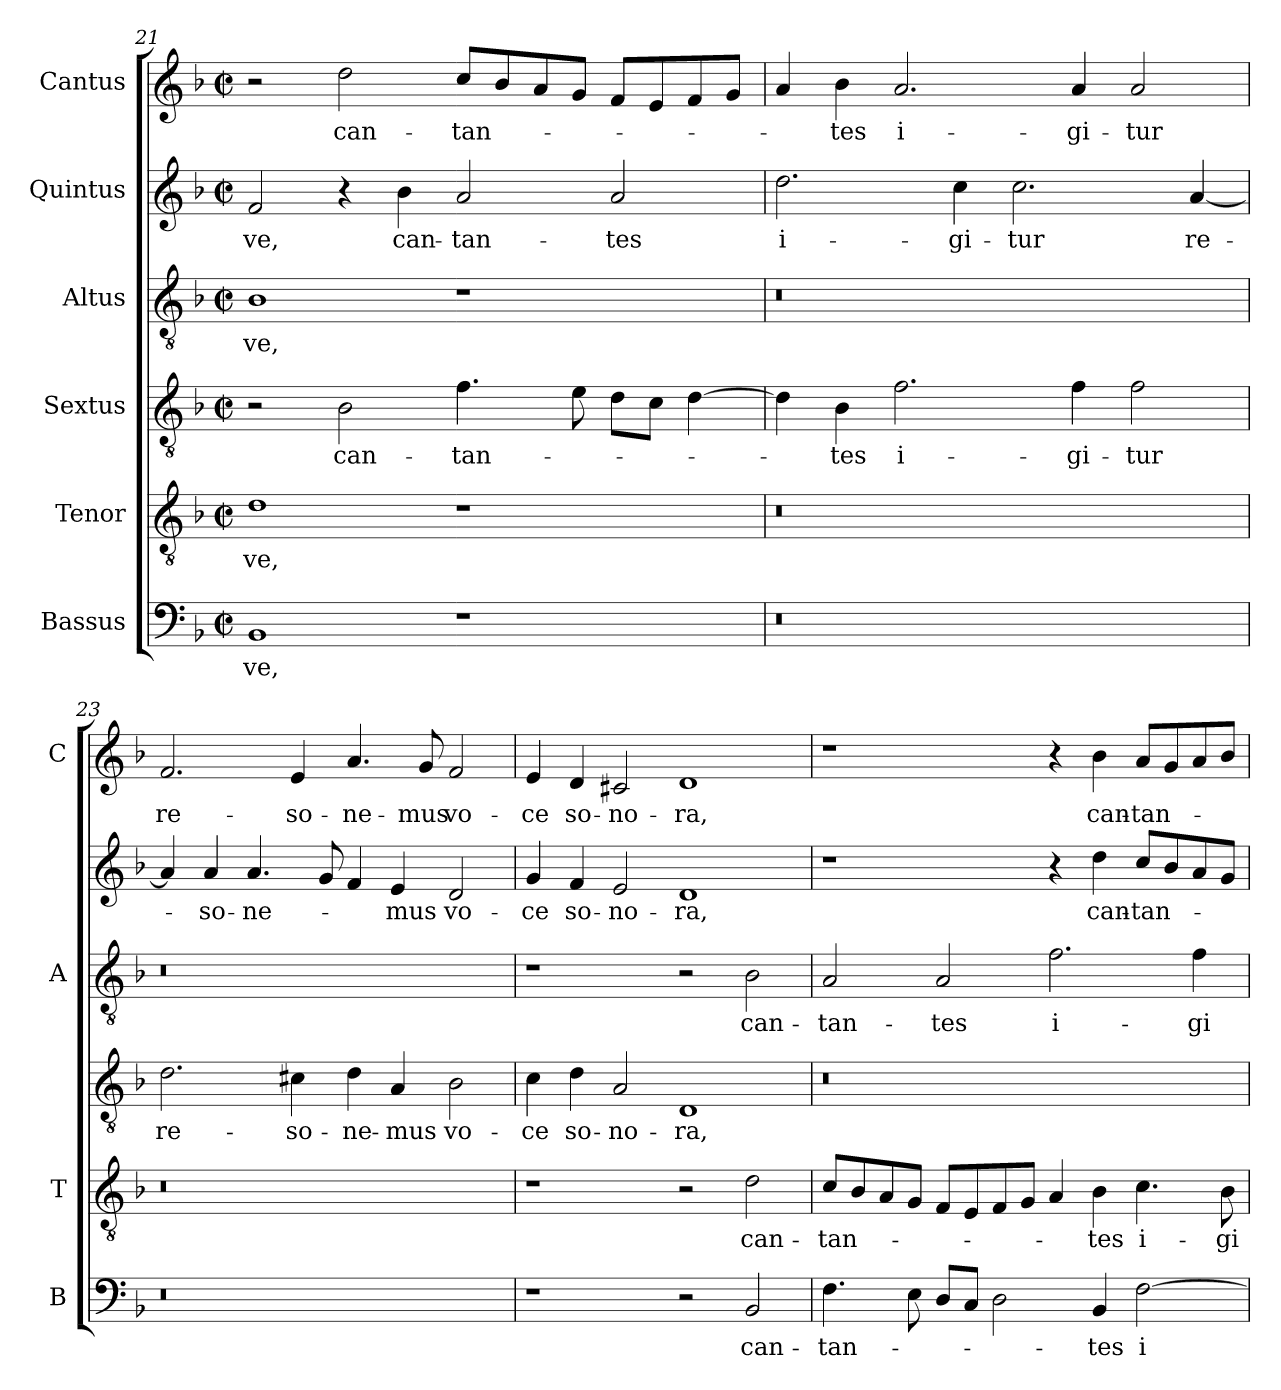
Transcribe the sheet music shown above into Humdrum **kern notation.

**kern	**text	**kern	**text	**kern	**text	**kern	**text	**kern	**text	**kern	**text
*part6	*part6	*part5	*part5	*part4	*part4	*part3	*part3	*part2	*part2	*part1	*part1
*staff6	*staff6	*staff5	*staff5	*staff4	*staff4	*staff3	*staff3	*staff2	*staff2	*staff1	*staff1
*I"Bassus	*	*I"Tenor	*	*I"Sextus	*	*I"Altus	*	*I"Quintus	*	*I"Cantus	*
*I'B	*	*I'T	*	*	*	*I'A	*	*	*	*I'C	*
*clefF4	*	*clefGv2	*	*clefGv2	*	*clefGv2	*	*clefG2	*	*clefG2	*
*k[b-]	*	*k[b-]	*	*k[b-]	*	*k[b-]	*	*k[b-]	*	*k[b-]	*
*F:	*	*F:	*	*F:	*	*F:	*	*F:	*	*F:	*
*M2/2	*	*M2/2	*	*M2/2	*	*M2/2	*	*M2/2	*	*M2/2	*
*met(c|)	*	*met(c|)	*	*met(c|)	*	*met(c|)	*	*met(c|)	*	*met(c|)	*
=21	=21	=21	=21	=21	=21	=21	=21	=21	=21	=21	=21
1BB-	-ve,	1d	-ve,	2r	.	1B-	-ve,	2f/	-ve,	2r	.
.	.	.	.	2B-\	can-	.	.	4r	.	2dd\	can-
.	.	.	.	.	.	.	.	4b-\	can-	.	.
1r	.	1r	.	4.f\	-tan-	1r	.	2a/	-tan-	8cc/L	-tan-
.	.	.	.	.	.	.	.	.	.	8b-/	.
.	.	.	.	.	.	.	.	.	.	8a/	.
.	.	.	.	8e\	.	.	.	.	.	8g/J	.
.	.	.	.	8d\L	.	.	.	2a/	-tes	8f/L	.
.	.	.	.	8c\J	.	.	.	.	.	8e/	.
.	.	.	.	[4d\	.	.	.	.	.	8f/	.
.	.	.	.	.	.	.	.	.	.	8g/J	.
!!LO:LB:g=z
=22	=22	=22	=22	=22	=22	=22	=22	=22	=22	=22	=22
0r	.	0r	.	4d\]	.	0r	.	2.dd\	i-	4a/	.
.	.	.	.	4B-\	-tes	.	.	.	.	4b-\	-tes
.	.	.	.	2.f\	i-	.	.	.	.	2.a/	i-
.	.	.	.	.	.	.	.	4cc\	-gi-	.	.
.	.	.	.	.	.	.	.	2.cc\	-tur	.	.
.	.	.	.	4f\	-gi-	.	.	.	.	4a/	-gi-
.	.	.	.	2f\	-tur	.	.	.	.	2a/	-tur
.	.	.	.	.	.	.	.	[4a/	re-	.	.
=23	=23	=23	=23	=23	=23	=23	=23	=23	=23	=23	=23
0r	.	0r	.	2.d\	re-	0r	.	4a/]	.	2.f/	re-
.	.	.	.	.	.	.	.	4a/	-so-	.	.
.	.	.	.	.	.	.	.	4.a/	-ne-	.	.
.	.	.	.	4c#X\	-so-	.	.	.	.	4e/	-so-
.	.	.	.	.	.	.	.	8g/	.	.	.
.	.	.	.	4d\	-ne-	.	.	4f/	.	4.a/	-ne-
.	.	.	.	4A/	-mus	.	.	4e/	-mus	.	.
.	.	.	.	.	.	.	.	.	.	8g/	-mus
.	.	.	.	2B-\	vo-	.	.	2d/	vo-	2f/	vo-
=24	=24	=24	=24	=24	=24	=24	=24	=24	=24	=24	=24
1r	.	1r	.	4c\	-ce	1r	.	4g/	-ce	4e/	-ce
.	.	.	.	4d\	so-	.	.	4f/	so-	4d/	so-
.	.	.	.	2A/	-no-	.	.	2e/	-no-	2c#X/	-no-
2r	.	2r	.	1D	-ra,	2r	.	1d	-ra,	1d	-ra,
2BB-/	can-	2d\	can-	.	.	2B-\	can-	.	.	.	.
!!LO:PB:g=z
=25	=25	=25	=25	=25	=25	=25	=25	=25	=25	=25	=25
4.F\	-tan-	8c/L	-tan-	0r	.	2A/	-tan-	1r	.	1r	.
.	.	8B-/	.	.	.	.	.	.	.	.	.
.	.	8A/	.	.	.	.	.	.	.	.	.
8E\	.	8G/J	.	.	.	.	.	.	.	.	.
8D/L	.	8F/L	.	.	.	2A/	-tes	.	.	.	.
8C/J	.	8E/	.	.	.	.	.	.	.	.	.
2D\	.	8F/	.	.	.	.	.	.	.	.	.
.	.	8G/J	.	.	.	.	.	.	.	.	.
.	.	4A/	.	.	.	2.f\	i-	4r	.	4r	.
4BB-/	-tes	4B-\	-tes	.	.	.	.	4dd\	can-	4b-\	can-
[2F\	i-	4.c\	i-	.	.	.	.	8cc/L	-tan-	8a/L	-tan-
.	.	.	.	.	.	.	.	8b-/	.	8g/	.
.	.	.	.	.	.	4f\	-gi-	8a/	.	8a/	.
.	.	8B-\	-gi-	.	.	.	.	8g/J	.	8b-/J	.
=	=	=	=	=	=	=	=	=	=	=	=
*-	*-	*-	*-	*-	*-	*-	*-	*-	*-	*-	*-
